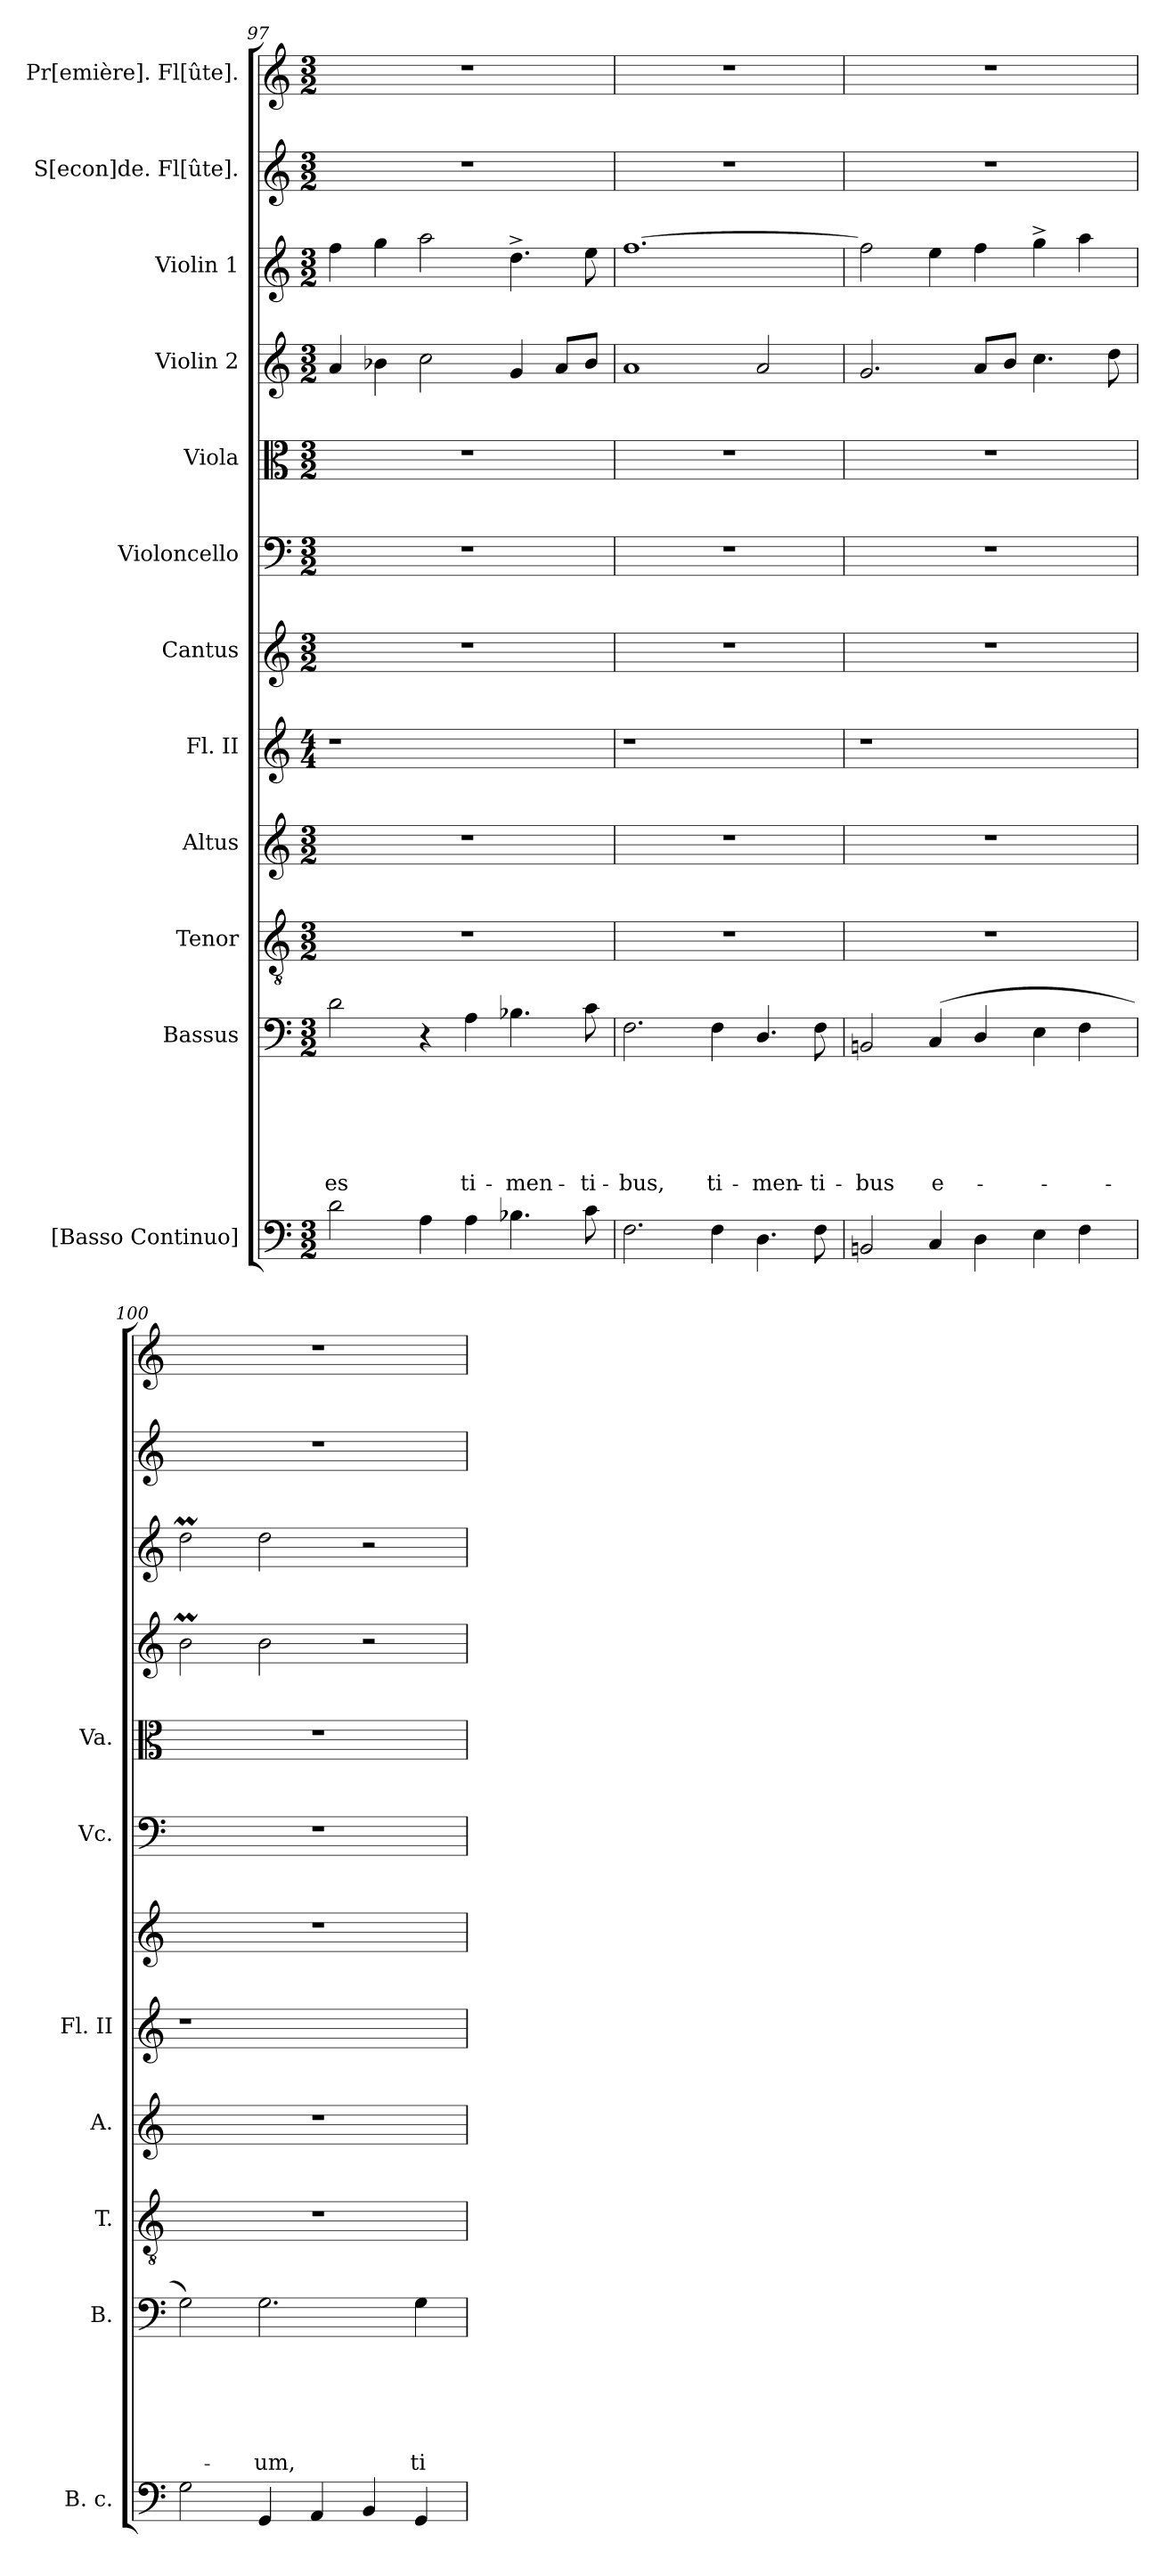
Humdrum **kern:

**kern	**kern	**text	**text	**text	**text	**text	**text	**kern	**kern	**kern	**kern	**kern	**kern	**kern	**kern	**kern	**kern
*part12	*part11	*part11	*part11	*part11	*part11	*part11	*part11	*part10	*part9	*part8	*part7	*part6	*part5	*part4	*part3	*part2	*part1
*staff12	*staff11	*staff11	*staff11	*staff11	*staff11	*staff11	*staff11	*staff10	*staff9	*staff8	*staff7	*staff6	*staff5	*staff4	*staff3	*staff2	*staff1
*I"[Basso Continuo]	*I"Bassus	*	*	*	*	*	*	*I"Tenor	*I"Altus	*I"Fl. II	*I"Cantus	*I"Violoncello	*I"Viola	*I"Violin 2	*I"Violin 1	*I"S[econ]de. Fl[ûte].	*I"Pr[emière]. Fl[ûte].
*I'B. c.	*I'B.	*	*	*	*	*	*	*I'T.	*I'A.	*I'Fl. II	*	*I'Vc.	*I'Va.	*	*	*	*
*clefF4	*clefF4	*	*	*	*	*	*	*clefGv2	*clefG2	*clefG2	*clefG2	*clefF4	*clefC3	*clefG2	*clefG2	*clefG2	*clefG2
*k[]	*k[]	*	*	*	*	*	*	*k[]	*k[]	*k[]	*k[]	*k[]	*k[]	*k[]	*k[]	*k[]	*k[]
*C:	*C:	*	*	*	*	*	*	*C:	*C:	*C:	*C:	*C:	*C:	*C:	*C:	*C:	*C:
*M3/2	*M3/2	*	*	*	*	*	*	*M3/2	*M3/2	*M4/4	*M3/2	*M3/2	*M3/2	*M3/2	*M3/2	*M3/2	*M3/2
=97	=97	=97	=97	=97	=97	=97	=97	=97	=97	=97	=97	=97	=97	=97	=97	=97	=97
!	!	!	!	!	!	!	!LO:LY:b	!	!	!	!	!	!	!	!	!	!
2d\	2d\	.	.	.	.	.	-es	1.r	1.r	1r	1.r	1.r	1.r	4a/	4ff\	1.r	1.r
.	.	.	.	.	.	.	.	.	.	.	.	.	.	4b-X\	4gg\	.	.
4A\	4r	.	.	.	.	.	.	.	.	.	.	.	.	2cc\	2aa\	.	.
!	!	!	!	!	!	!	!LO:LY:b	!	!	!	!	!	!	!	!	!	!
4A\	4A\	.	.	.	.	.	ti-	.	.	.	.	.	.	.	.	.	.
!	!	!	!	!	!	!	!LO:LY:b	!	!	!	!	!	!	!	!	!	!
4.B-X\	4.B-X\	.	.	.	.	.	-men-	.	.	2ryy	.	.	.	4g/	4.dd^>\	.	.
.	.	.	.	.	.	.	.	.	.	.	.	.	.	8a/L	.	.	.
!	!	!	!	!	!	!	!LO:LY:b	!	!	!	!	!	!	!	!	!	!
8c\	8c\	.	.	.	.	.	-ti-	.	.	.	.	.	.	8b-/J	8ee\	.	.
=98	=98	=98	=98	=98	=98	=98	=98	=98	=98	=98	=98	=98	=98	=98	=98	=98	=98
!	!	!	!	!	!	!	!LO:LY:b	!	!	!	!	!	!	!	!	!	!
2.F\	2.F\	.	.	.	.	.	-bus,	1.r	1.r	1r	1.r	1.r	1.r	1a	[>1.ff	1.r	1.r
!	!	!	!	!	!	!	!LO:LY:b	!	!	!	!	!	!	!	!	!	!
4F\	4F\	.	.	.	.	.	ti-	.	.	.	.	.	.	.	.	.	.
!	!	!	!	!	!	!	!LO:LY:b	!	!	!	!	!	!	!	!	!	!
4.D\	4.D/	.	.	.	.	.	-men-	.	.	2ryy	.	.	.	2a/	.	.	.
!	!	!	!	!	!	!	!LO:LY:b	!	!	!	!	!	!	!	!	!	!
8F\	8F\	.	.	.	.	.	-ti-	.	.	.	.	.	.	.	.	.	.
=99	=99	=99	=99	=99	=99	=99	=99	=99	=99	=99	=99	=99	=99	=99	=99	=99	=99
!	!	!	!	!	!	!	!LO:LY:b	!	!	!	!	!	!	!	!	!	!
2BBn/	2BBn/	.	.	.	.	.	-bus	1.r	1.r	1r	1.r	1.r	1.r	2.g/	2ff\]	1.r	1.r
!	!	!	!	!	!	!	!LO:LY:b:rj	!	!	!	!	!	!	!	!	!	!
4C/	(<4C/	.	.	.	.	.	e-	.	.	.	.	.	.	.	4ee\	.	.
4D\	4D/	.	.	.	.	.	.	.	.	.	.	.	.	8a/L	4ff\	.	.
.	.	.	.	.	.	.	.	.	.	.	.	.	.	8b/J	.	.	.
4E\	4E\	.	.	.	.	.	.	.	.	2ryy	.	.	.	4.cc\	4gg^>\	.	.
4F\	4F\	.	.	.	.	.	.	.	.	.	.	.	.	.	4aa\	.	.
.	.	.	.	.	.	.	.	.	.	.	.	.	.	8dd\	.	.	.
!!LO:LB:g=z
=100	=100	=100	=100	=100	=100	=100	=100	=100	=100	=100	=100	=100	=100	=100	=100	=100	=100
2G\	2G\)	.	.	.	.	.	.	1.r	1.r	1r	1.r	1.r	1.r	2bm\	2ddM\	1.r	1.r
!	!	!	!	!	!	!	!LO:LY:b	!	!	!	!	!	!	!	!	!	!
4GG/	2.G\	.	.	.	.	.	-um,	.	.	.	.	.	.	2b\	2dd\	.	.
4AA/	.	.	.	.	.	.	.	.	.	.	.	.	.	.	.	.	.
4BB/	.	.	.	.	.	.	.	.	.	2ryy	.	.	.	2r	2r	.	.
!	!	!	!	!	!	!	!LO:LY:b	!	!	!	!	!	!	!	!	!	!
4GG/	4G\	.	.	.	.	.	ti-	.	.	.	.	.	.	.	.	.	.
=	=	=	=	=	=	=	=	=	=	=	=	=	=	=	=	=	=
*-	*-	*-	*-	*-	*-	*-	*-	*-	*-	*-	*-	*-	*-	*-	*-	*-	*-
